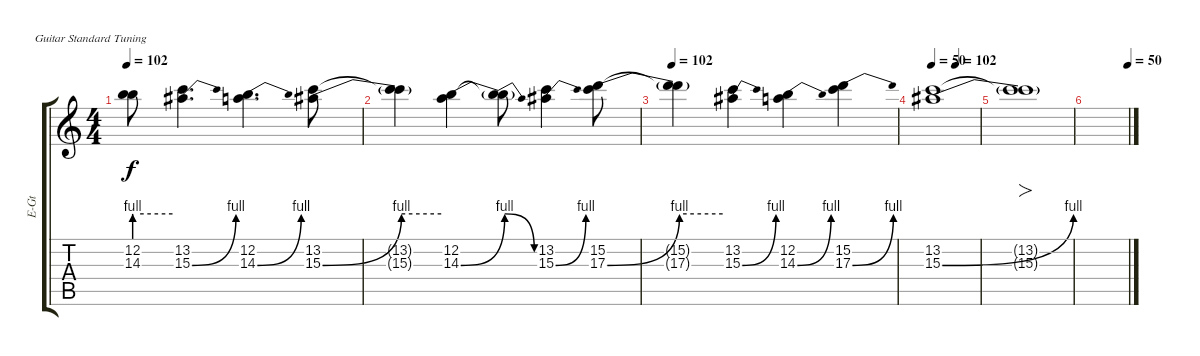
\defaultSystemsLayout 4
\bracketExtendMode groupsimilarinstruments
\otherSystemsTrackNameOrientation horizontal
\track ("Telecaster Solo (Page)" "E-Gt") {instrument distortionguitar}
\staff {score tabs}
\tuning (E4 B3 G3 D3 A2 E2)
\ts (4 4)
\tempo 102
\clef g2
\ks c
(12.2{t} 14.3{be (hold 0 4 60 4) t}).8{dy f beam Down} (13.2 15.3{be (bend 0 0 60 4) acc #}).4{d beam Down} (12.2 14.3{be (bend 0 0 60 4)}).4{d beam Down} (13.2 15.3{be (bend 0 0 60 4) acc #}).8{beam Down} |
(13.2{t} 15.3{be (hold 0 4 60 4) t}).4{beam Down} (12.2 14.3{be (bend 0 0 60 4)}).4{beam Down} (12.2{t} 14.3{be (release 0 4 60 0) t}).8{beam Down} (13.2 15.3{be (bend 0 0 60 4) acc #}).4{beam Down} (15.2 17.3{be (bend 0 0 60 4)}).8{beam Down} |
\tempo 102
(15.2{t} 17.3{be (hold 0 4 60 4) t}).4{beam Down} (13.2 15.3{be (bend 0 0 60 4) acc #}).4{beam Down} (12.2 14.3{be (bend 0 0 60 4)}).4{beam Down} (15.2 17.3{be (bend 0 0 60 4)}).4{beam Down} |
\tempo 50
\tempo (102 0.5)
(13.2 15.3{be (bend 0 0 8.4 4) acc #}).1{beam Down} |
(15.3{t} 13.2{t}).1{fo beam Down} |
\tempo (50 1)
